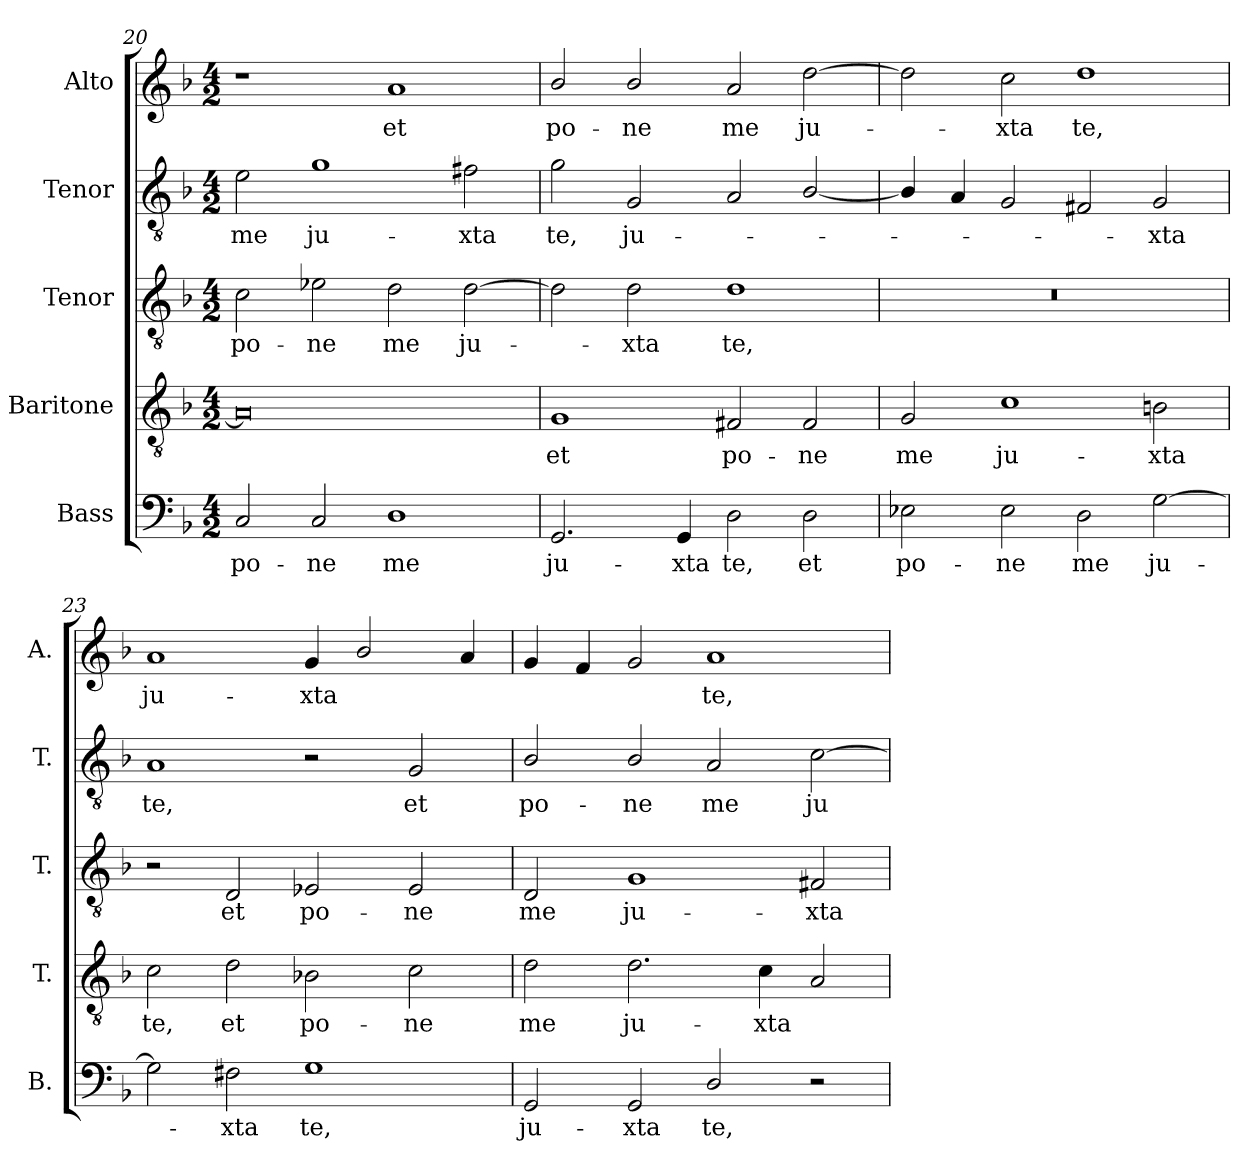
**kern	**text	**kern	**text	**kern	**text	**kern	**text	**kern	**text
*part5	*part5	*part4	*part4	*part3	*part3	*part2	*part2	*part1	*part1
*staff5	*staff5	*staff4	*staff4	*staff3	*staff3	*staff2	*staff2	*staff1	*staff1
*I"Bass	*	*I"Baritone	*	*I"Tenor	*	*I"Tenor	*	*I"Alto	*
*I'B.	*	*I'T.	*	*I'T.	*	*I'T.	*	*I'A.	*
!!LO:LB:g=z
*clefF4	*	*clefGv2	*	*clefGv2	*	*clefGv2	*	*clefG2	*
*	*	*ITrd7c12	*	*ITrd7c12	*	*ITrd7c12	*	*	*
*k[b-]	*	*k[b-]	*	*k[b-]	*	*k[b-]	*	*k[b-]	*
*F:	*	*F:	*	*F:	*	*F:	*	*F:	*
*M4/2	*	*M4/2	*	*M4/2	*	*M4/2	*	*M4/2	*
=20	=20	=20	=20	=20	=20	=20	=20	=20	=20
!	!LO:LY:b:color=#000000	!	!	!	!	!	!	!	!
!	!	!	!	!	!LO:LY:b:color=#000000	!	!	!	!
!	!	!	!	!	!	!	!LO:LY:b:color=#000000	!	!
2Ci/	po-	0AAi]	.	2Ci\	po-	2Ei\	me	1r	.
!	!LO:LY:b:color=#000000	!	!	!	!	!	!	!	!
!	!	!	!	!	!LO:LY:b:color=#000000	!	!	!	!
!	!	!	!	!	!	!	!LO:LY:b:color=#000000	!	!
2Ci/	-ne	.	.	2E-Xi\	-ne	1Gi	ju-	.	.
!	!LO:LY:b:color=#000000	!	!	!	!	!	!	!	!
!	!	!	!	!	!LO:LY:b:color=#000000	!	!	!	!
!	!	!	!	!	!	!	!	!	!LO:LY:b:color=#000000
1Di	me	.	.	2Di\	me	.	.	1ai	et
!	!	!	!	!	!LO:LY:b:color=#000000	!	!	!	!
!	!	!	!	!	!	!	!LO:LY:b:color=#000000	!	!
.	.	.	.	[2Di\	ju-	2F#Xi\	-xta	.	.
=21	=21	=21	=21	=21	=21	=21	=21	=21	=21
!	!LO:LY:b:color=#000000	!	!	!	!	!	!	!	!
!	!	!	!LO:LY:b:color=#000000	!	!	!	!	!	!
!	!	!	!	!	!	!	!LO:LY:b:color=#000000	!	!
!	!	!	!	!	!	!	!	!	!LO:LY:b:color=#000000
2.GGi/	ju-	1GGi	et	2Di\]	.	2Gi\	te,	2b-i/	po-
!	!	!	!	!	!LO:LY:b:color=#000000	!	!	!	!
!	!	!	!	!	!	!	!LO:LY:b:color=#000000	!	!
!	!	!	!	!	!	!	!	!	!LO:LY:b:color=#000000
.	.	.	.	2Di\	-xta	2GGi/	ju-	2b-i/	-ne
!	!LO:LY:b:color=#000000	!	!	!	!	!	!	!	!
4GGi/	-xta	.	.	.	.	.	.	.	.
!	!LO:LY:b:color=#000000	!	!	!	!	!	!	!	!
!	!	!	!LO:LY:b:color=#000000	!	!	!	!	!	!
!	!	!	!	!	!LO:LY:b:color=#000000	!	!	!	!
!	!	!	!	!	!	!	!	!	!LO:LY:b:color=#000000
2Di\	te,	2FF#Xi/	po-	1Di	te,	2AAi/	.	2ai/	me
!	!LO:LY:b:color=#000000	!	!	!	!	!	!	!	!
!	!	!	!LO:LY:b:color=#000000	!	!	!	!	!	!
!	!	!	!	!	!	!	!	!	!LO:LY:b:color=#000000
2Di\	et	2FF#i/	-ne	.	.	[2BB-i/	.	[2ddi\	ju-
=22	=22	=22	=22	=22	=22	=22	=22	=22	=22
!	!LO:LY:b:color=#000000	!	!	!	!	!	!	!	!
!	!	!	!LO:LY:b:color=#000000	!LO:N:vis=1	!	!	!	!	!
2E-Xi\	po-	2GGi/	me	0r	.	4BB-i/]	.	2ddi\]	.
.	.	.	.	.	.	4AAi/	.	.	.
!	!LO:LY:b:color=#000000	!	!	!	!	!	!	!	!
!	!	!	!LO:LY:b:color=#000000	!	!	!	!	!	!
!	!	!	!	!	!	!	!	!	!LO:LY:b:color=#000000
2E-i\	-ne	1Ci	ju-	.	.	2GGi/	.	2cci\	-xta
!	!LO:LY:b:color=#000000	!	!	!	!	!	!	!	!
!	!	!	!	!	!	!	!	!	!LO:LY:b:color=#000000
2Di\	me	.	.	.	.	2FF#Xi/	.	1ddi	te,
!	!LO:LY:b:color=#000000	!	!	!	!	!	!	!	!
!	!	!	!LO:LY:b:color=#000000	!	!	!	!	!	!
!	!	!	!	!	!	!	!LO:LY:b:color=#000000	!	!
[2Gi\	ju-	2BBni\	-xta	.	.	2GGi/	-xta	.	.
=23	=23	=23	=23	=23	=23	=23	=23	=23	=23
!	!	!	!LO:LY:b:color=#000000	!	!	!	!	!	!
!	!	!	!	!	!	!	!LO:LY:b:color=#000000	!	!
!	!	!	!	!	!	!	!	!	!LO:LY:b:color=#000000
2Gi\]	.	2Ci\	te,	2r	.	1AAi	te,	1ai	ju-
!	!LO:LY:b:color=#000000	!	!	!	!	!	!	!	!
!	!	!	!LO:LY:b:color=#000000	!	!	!	!	!	!
!	!	!	!	!	!LO:LY:b:color=#000000	!	!	!	!
2F#Xi\	-xta	2Di\	et	2DDi/	et	.	.	.	.
!	!LO:LY:b:color=#000000	!	!	!	!	!	!	!	!
!	!	!	!LO:LY:b:color=#000000	!	!	!	!	!	!
!	!	!	!	!	!LO:LY:b:color=#000000	!	!	!	!
!	!	!	!	!	!	!	!	!	!LO:LY:b:color=#000000
1Gi	te,	2BB-Xi\	po-	2EE-Xi/	po-	2r	.	4gi/	-xta
.	.	.	.	.	.	.	.	2b-i/	.
!	!	!	!LO:LY:b:color=#000000	!	!	!	!	!	!
!	!	!	!	!	!LO:LY:b:color=#000000	!	!	!	!
!	!	!	!	!	!	!	!LO:LY:b:color=#000000	!	!
.	.	2Ci\	-ne	2EE-i/	-ne	2GGi/	et	.	.
.	.	.	.	.	.	.	.	4ai/	.
=24	=24	=24	=24	=24	=24	=24	=24	=24	=24
!	!LO:LY:b:color=#000000	!	!	!	!	!	!	!	!
!	!	!	!LO:LY:b:color=#000000	!	!	!	!	!	!
!	!	!	!	!	!LO:LY:b:color=#000000	!	!	!	!
!	!	!	!	!	!	!	!LO:LY:b:color=#000000	!	!
2GGi/	ju-	2Di\	me	2DDi/	me	2BB-i/	po-	4gi/	.
.	.	.	.	.	.	.	.	4fi/	.
!	!LO:LY:b:color=#000000	!	!	!	!	!	!	!	!
!	!	!	!LO:LY:b:color=#000000	!	!	!	!	!	!
!	!	!	!	!	!LO:LY:b:color=#000000	!	!	!	!
!	!	!	!	!	!	!	!LO:LY:b:color=#000000	!	!
2GGi/	-xta	2.Di\	ju-	1GGi	ju-	2BB-i/	-ne	2gi/	.
!	!LO:LY:b:color=#000000	!	!	!	!	!	!	!	!
!	!	!	!	!	!	!	!LO:LY:b:color=#000000	!	!
!	!	!	!	!	!	!	!	!	!LO:LY:b:color=#000000
2Di/	te,	.	.	.	.	2AAi/	me	1ai	te,
!	!	!	!LO:LY:b:color=#000000	!	!	!	!	!	!
.	.	4Ci\	-xta	.	.	.	.	.	.
!	!	!	!	!	!LO:LY:b:color=#000000	!	!	!	!
!	!	!	!	!	!	!	!LO:LY:b:color=#000000	!	!
2r	.	2AAi/	.	2FF#Xi/	-xta	[2Ci\	ju-	.	.
=	=	=	=	=	=	=	=	=	=
*-	*-	*-	*-	*-	*-	*-	*-	*-	*-
